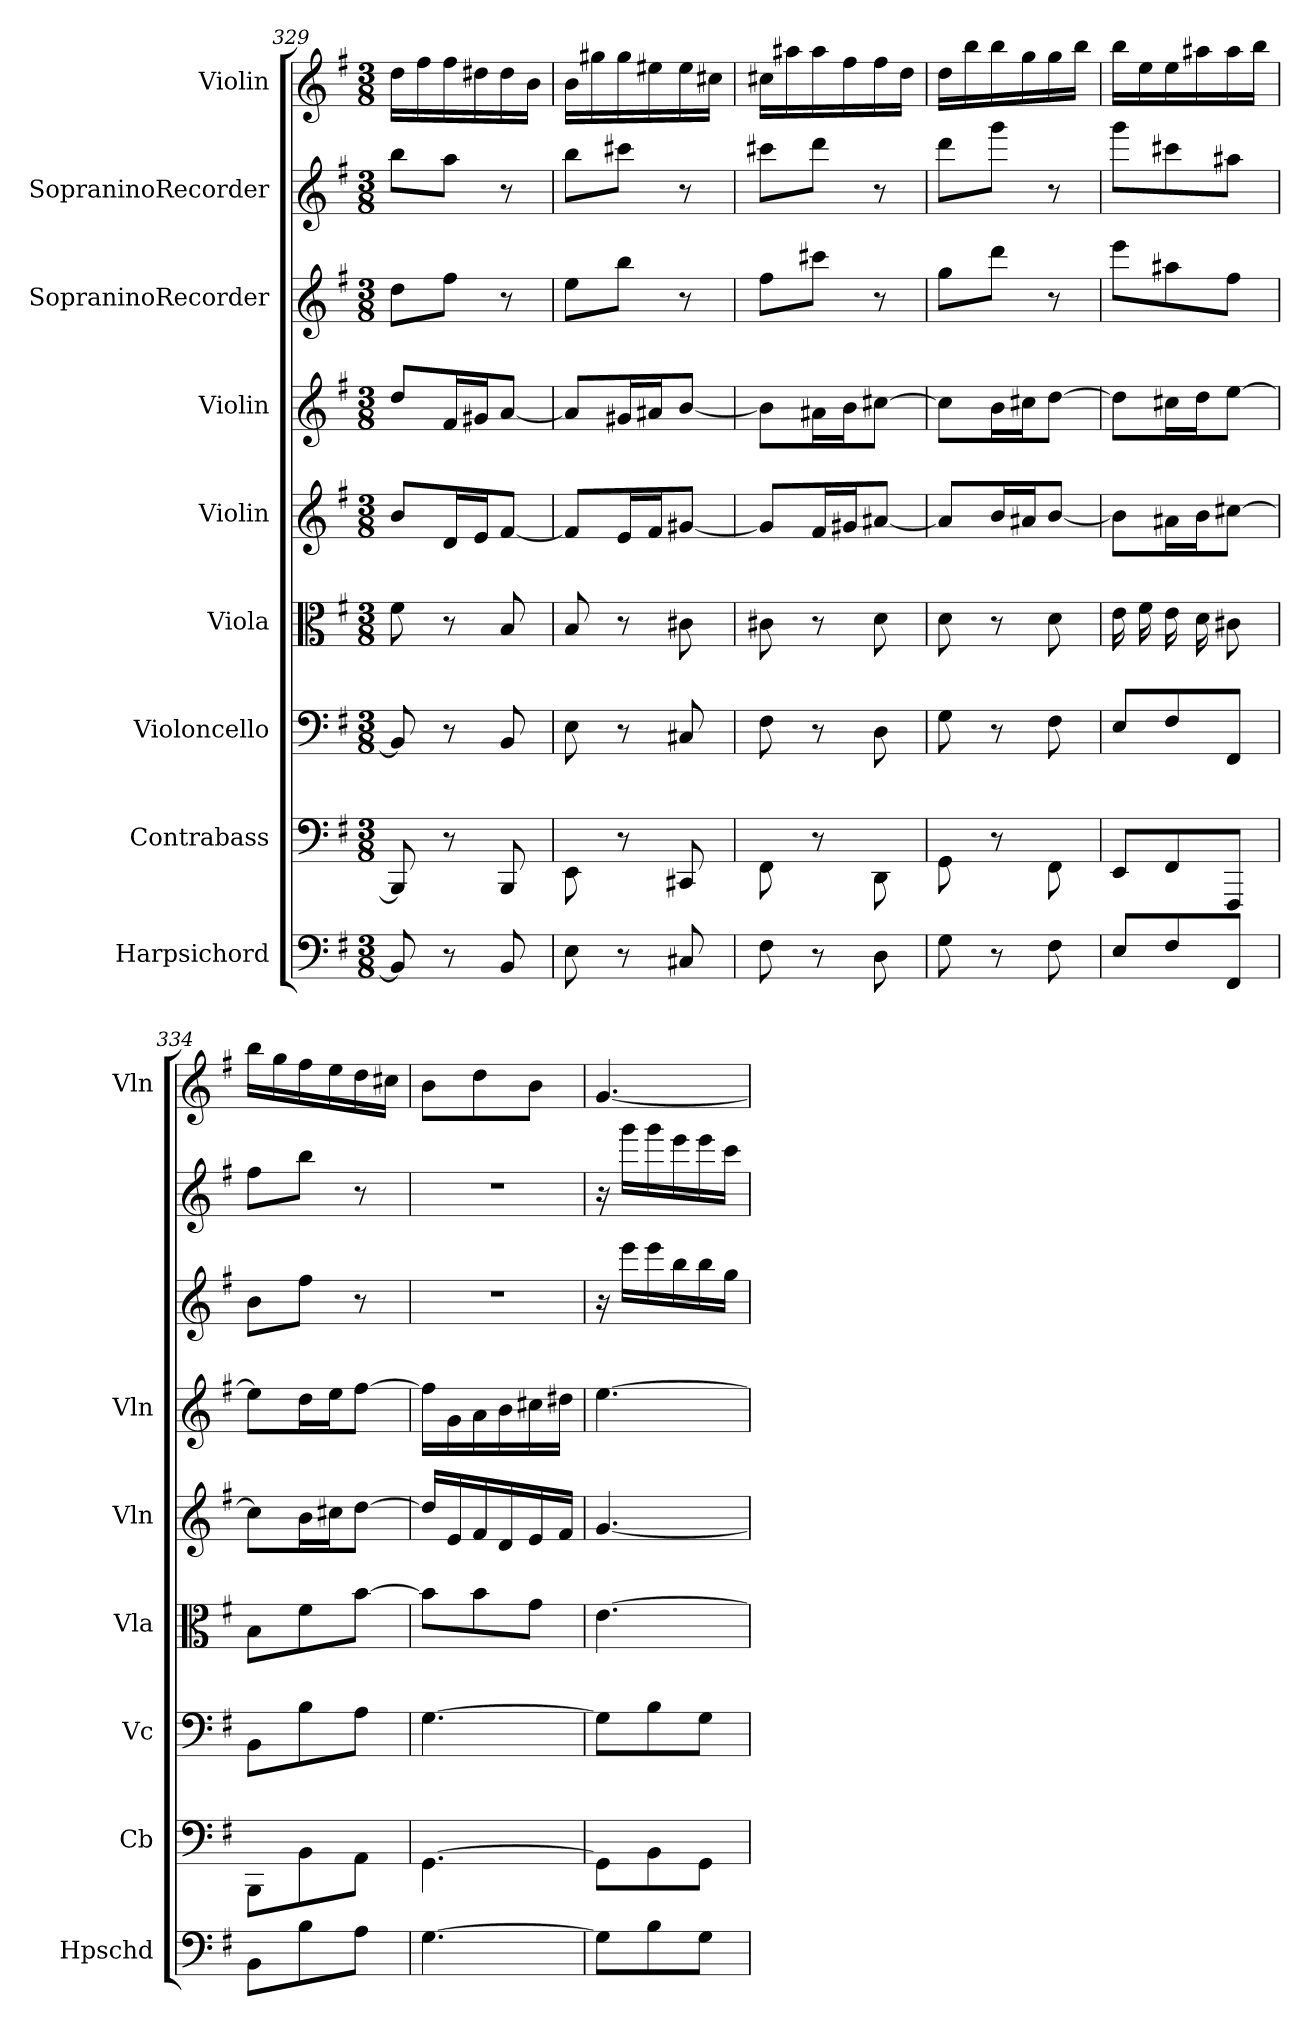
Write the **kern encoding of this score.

**kern	**kern	**kern	**kern	**kern	**kern	**kern	**kern	**kern
*part9	*part8	*part7	*part6	*part5	*part4	*part3	*part2	*part1
*staff9	*staff8	*staff7	*staff6	*staff5	*staff4	*staff3	*staff2	*staff1
*I"Harpsichord	*I"Contrabass	*I"Violoncello	*I"Viola	*I"Violin	*I"Violin	*I"SopraninoRecorder	*I"SopraninoRecorder	*I"Violin
*I'Hpschd	*I'Cb	*I'Vc	*I'Vla	*I'Vln	*I'Vln	*	*	*I'Vln
*clefF4	*clefF4	*clefF4	*clefC3	*clefG2	*clefG2	*clefG2	*clefG2	*clefG2
*k[f#]	*k[f#]	*k[f#]	*k[f#]	*k[f#]	*k[f#]	*k[f#]	*k[f#]	*k[f#]
*G:	*G:	*G:	*G:	*G:	*G:	*G:	*G:	*G:
*M3/8	*M3/8	*M3/8	*M3/8	*M3/8	*M3/8	*M3/8	*M3/8	*M3/8
=329	=329	=329	=329	=329	=329	=329	=329	=329
8BB/]	8BBB/]	8BB/]	8f#\	8b/L	8dd/L	8dd\L	8bb\L	16dd\LL
.	.	.	.	.	.	.	.	16ff#\
8r	8r	8r	8r	16d/L	16f#/L	8ff#\J	8aa\J	16ff#\
.	.	.	.	16e/J	16g#X/J	.	.	16dd#X\
8BB/	8BBB/	8BB/	8B/	[8f#/J	[8a/J	8r	8r	16dd#\
.	.	.	.	.	.	.	.	16b\JJ
=330	=330	=330	=330	=330	=330	=330	=330	=330
8E\	8EE\	8E\	8B/	8f#/L]	8a/L]	8ee\L	8bb\L	16b\LL
.	.	.	.	.	.	.	.	16gg#X\
8r	8r	8r	8r	16e/L	16g#X/L	8bb\J	8ccc#X\J	16gg#\
.	.	.	.	16f#/J	16a#X/J	.	.	16ee#X\
8C#X/	8CC#X/	8C#X/	8c#X\	[8g#X/J	[8b/J	8r	8r	16ee#\
.	.	.	.	.	.	.	.	16cc#X\JJ
=331	=331	=331	=331	=331	=331	=331	=331	=331
8F#\	8FF#\	8F#\	8c#X\	8g#/L]	8b\L]	8ff#\L	8ccc#X\L	16cc#X\LL
.	.	.	.	.	.	.	.	16aa#X\
8r	8r	8r	8r	16f#/L	16a#X\L	8ccc#X\J	8ddd\J	16aa#\
.	.	.	.	16g#X/J	16b\J	.	.	16ff#\
8D\	8DD\	8D\	8d\	[8a#X/J	[8cc#X\J	8r	8r	16ff#\
.	.	.	.	.	.	.	.	16dd\JJ
=332	=332	=332	=332	=332	=332	=332	=332	=332
8G\	8GG\	8G\	8d\	8a#/L]	8cc#\L]	8gg\L	8ddd\L	16dd\LL
.	.	.	.	.	.	.	.	16bb\
8r	8r	8r	8r	16b/L	16b\L	8ddd\J	8ggg\J	16bb\
.	.	.	.	16a#X/J	16cc#X\J	.	.	16gg\
8F#\	8FF#\	8F#\	8d\	[8b/J	[8dd\J	8r	8r	16gg\
.	.	.	.	.	.	.	.	16bb\JJ
=333	=333	=333	=333	=333	=333	=333	=333	=333
8E/L	8EE/L	8E/L	16e\	8b\L]	8dd\L]	8eee\L	8ggg\L	16bb\LL
.	.	.	16f#\	.	.	.	.	16ee\
8F#/	8FF#/	8F#/	16e\	16a#X\L	16cc#X\L	8aa#X\	8ccc#X\	16ee\
.	.	.	16d\	16b\J	16dd\J	.	.	16aa#X\
8FF#/J	8FFF#/J	8FF#/J	8c#X\	[8cc#X\J	[8ee\J	8ff#\J	8aa#X\J	16aa#\
.	.	.	.	.	.	.	.	16bb\JJ
=334	=334	=334	=334	=334	=334	=334	=334	=334
8BB\L	8BBB\L	8BB\L	8B\L	8cc#\L]	8ee\L]	8b\L	8ff#\L	16bb\LL
.	.	.	.	.	.	.	.	16gg\
8B\	8BB\	8B\	8f#\	16b\L	16dd\L	8ff#\J	8bb\J	16ff#\
.	.	.	.	16cc#X\J	16ee\J	.	.	16ee\
8A\J	8AA\J	8A\J	[8b\J	[8dd\J	[8ff#\J	8r	8r	16dd\
.	.	.	.	.	.	.	.	16cc#X\JJ
=335	=335	=335	=335	=335	=335	=335	=335	=335
[4.G\	[4.GG\	[4.G\	8b\L]	16dd/LL]	16ff#\LL]	4.r	4.r	8b\L
.	.	.	.	16e/	16g\	.	.	.
.	.	.	8b\	16f#/	16a\	.	.	8dd\
.	.	.	.	16d/	16b\	.	.	.
.	.	.	8g\J	16e/	16cc#X\	.	.	8b\J
.	.	.	.	16f#/JJ	16dd#X\JJ	.	.	.
=336	=336	=336	=336	=336	=336	=336	=336	=336
8G\L]	8GG\L]	8G\L]	[4.e\	[4.g/	[4.ee\	16r	16r	[4.g/
.	.	.	.	.	.	16eee\LL	16ggg\LL	.
8B\	8BB\	8B\	.	.	.	16eee\	16ggg\	.
.	.	.	.	.	.	16bb\	16eee\	.
8G\J	8GG\J	8G\J	.	.	.	16bb\	16eee\	.
.	.	.	.	.	.	16gg\JJ	16ccc\JJ	.
=	=	=	=	=	=	=	=	=
*-	*-	*-	*-	*-	*-	*-	*-	*-
